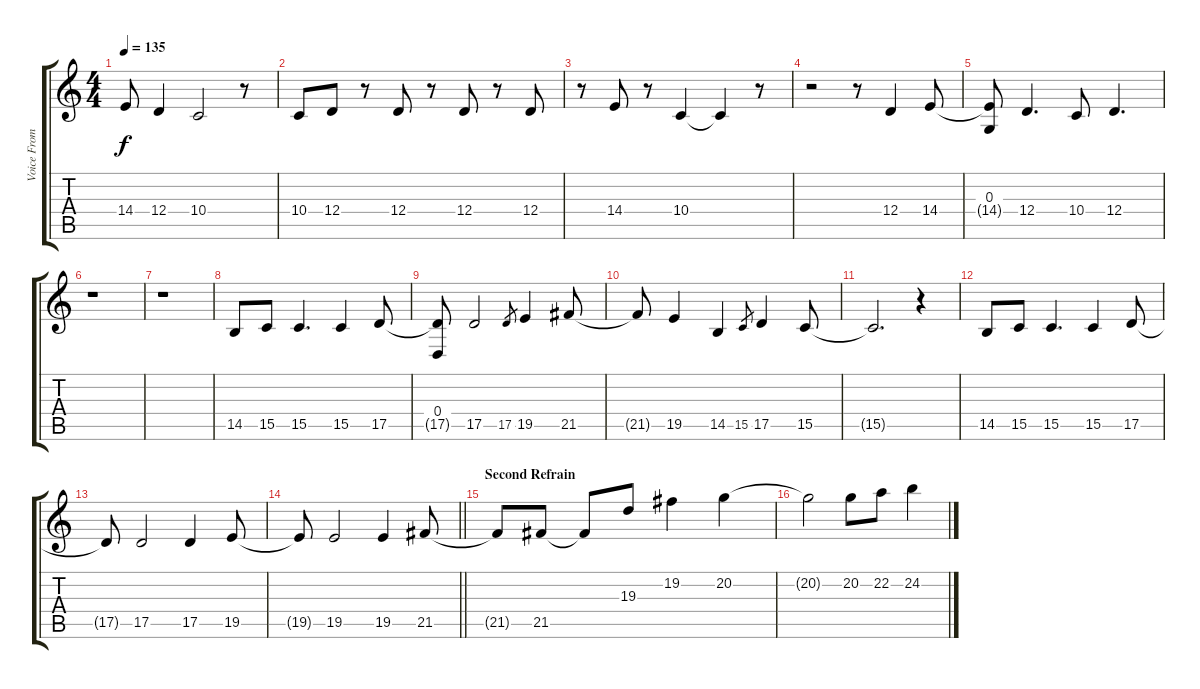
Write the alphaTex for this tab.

\track ("Voice From 3rds" "Voice From") {instrument flute}
\staff {score tabs}
\tuning (E4 B3 G3 D3 A2 E2) {hide}
\ts (4 4)
\tempo 135
\clef g2
\ks c
14.4{t}.8{dy f} 12.4.4 10.4.2 r.8 |
10.4.8 12.4.8 r.8 12.4.8 r.8 12.4.8 r.8 12.4.8 |
r.8 14.4.8 r.8 10.4.4 10.4{t}.4 r.8 |
r.2 r.8 12.4.4 14.4.8 |
(0.3 14.4{t}).8 12.4.4{d} 10.4.8 12.4.4{d} |
r.1 |
r.1 |
14.5.8 15.5.8 15.5.4{d} 15.5.4 17.5.8 |
(0.4 17.5{t}).8 17.5.2 17.5.8{gr} 19.5.4 21.5.8 |
21.5{t}.8 19.5.4 14.5.4 15.5.8{gr} 17.5.4 15.5.8 |
15.5{t}.2{d} r.4 |
14.5.8 15.5.8 15.5.4{d} 15.5.4 17.5.8 |
17.5{t}.8 17.5.2 17.5.4 19.5.8 |
\barLineRight lightlight
19.5{t}.8 19.5.2 19.5.4 21.5.8 |
\section ("" "Second Refrain")
21.5{t}.8 21.5.8 21.5{t}.8 19.3.8 19.2.4 20.2.4 |
20.2{t}.2 20.2.8 22.2.8 24.2.4
